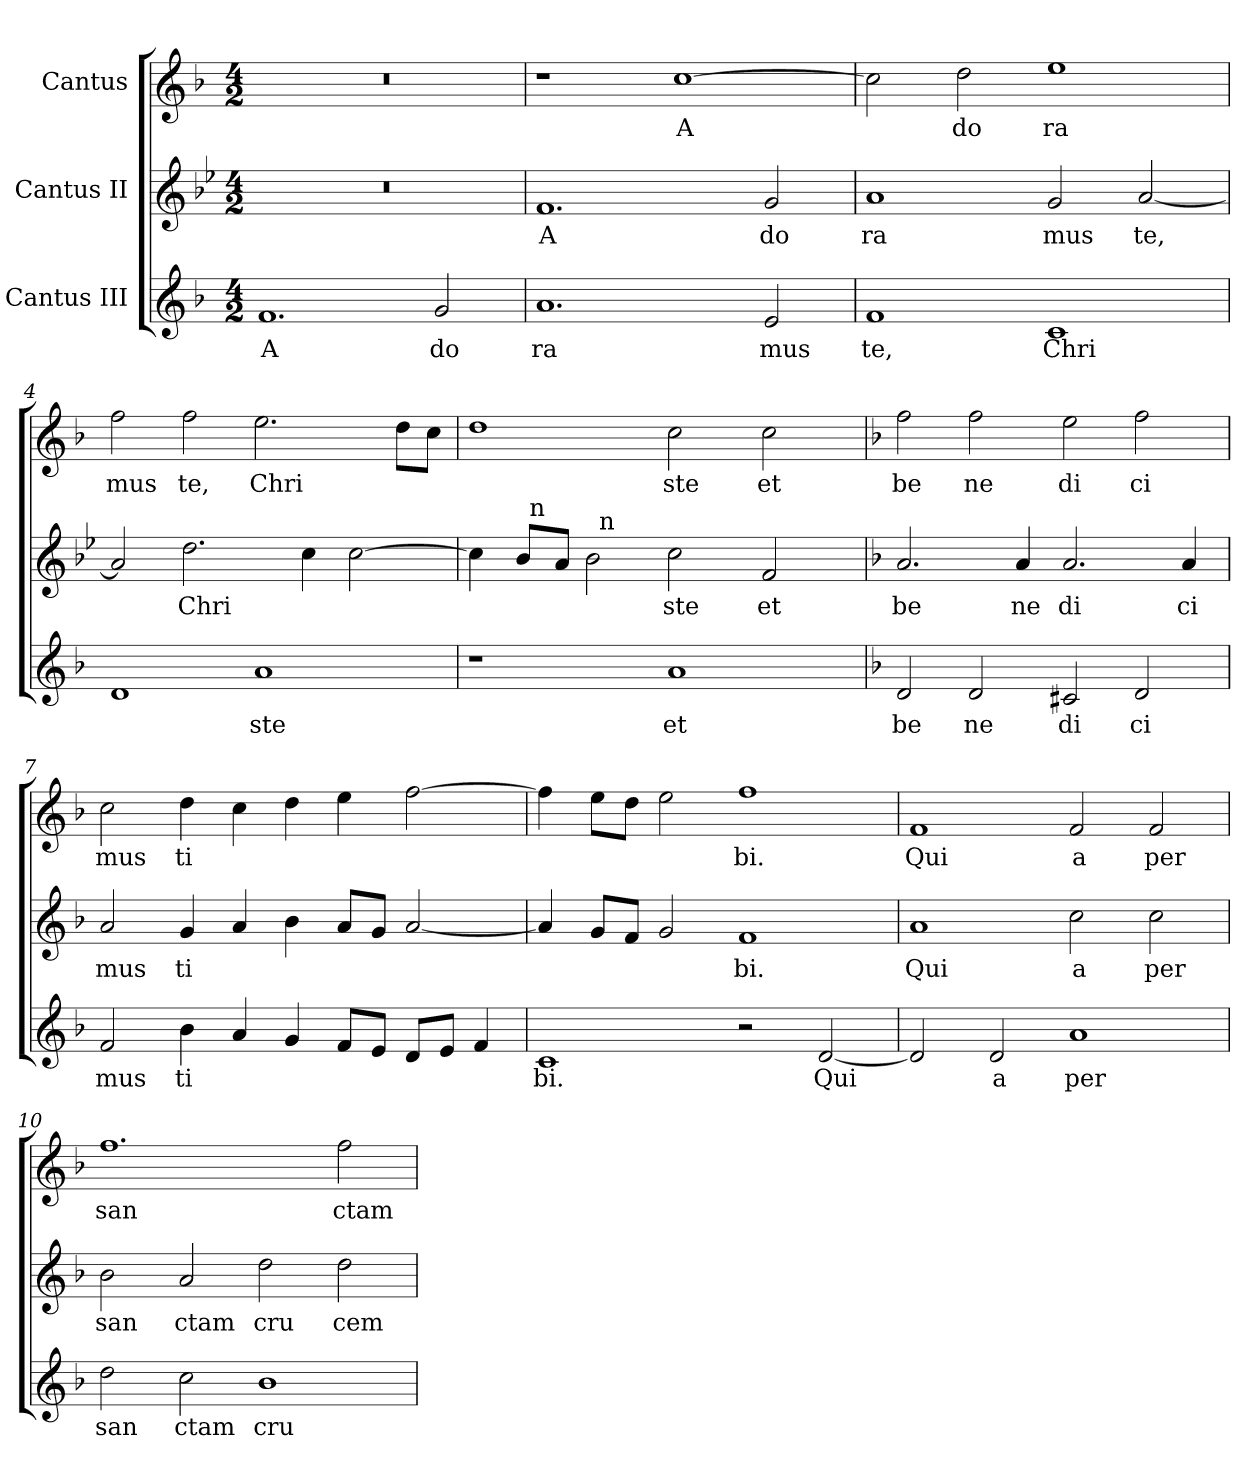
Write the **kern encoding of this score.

**kern	**text	**kern	**text	**kern	**text
*part3	*part3	*part2	*part2	*part1	*part1
*staff3	*staff3	*staff2	*staff2	*staff1	*staff1
*I"Cantus III	*	*I"Cantus II	*	*I"Cantus	*
*clefG2	*	*clefG2	*	*clefG2	*
*ITrd-3c-5	*	*	*	*ITrd-3c-5	*
*k[b-e-]	*	*k[b-e-]	*	*k[b-e-]	*
*B-:	*	*B-:	*	*B-:	*
*M4/2	*	*M4/2	*	*M4/2	*
=1	=1	=1	=1	=1	=1
!	!LO:LY:b	!	!	!	!
1.b-	A	0r	.	0r	.
!	!LO:LY:b	!	!	!	!
2cc/	do	.	.	.	.
=2	=2	=2	=2	=2	=2
!	!LO:LY:b	!	!LO:LY:b	!	!
1.dd	ra	1.f	A	1r	.
!	!	!	!	!	!LO:LY:b
.	.	.	.	[>1ff	A
!	!LO:LY:b	!	!LO:LY:b	!	!
2a/	mus	2g/	do	.	.
=3	=3	=3	=3	=3	=3
!	!LO:LY:b	!	!LO:LY:b	!	!
1b-	te,	1a	ra	2ff\]	.
!	!	!	!	!	!LO:LY:b
.	.	.	.	2gg\	do
!	!LO:LY:b	!	!LO:LY:b	!	!LO:LY:b
1f	Chri	2g/	mus	1aa	ra
!	!	!	!LO:LY:b	!	!
.	.	[<2a/	te,	.	.
=4	=4	=4	=4	=4	=4
!	!	!	!	!	!LO:LY:b
1g	.	2a/]	.	2bb-\	mus
!	!	!	!LO:LY:b	!	!LO:LY:b
.	.	2.dd\	Chri	2bb-\	te,
!	!LO:LY:b	!	!	!	!LO:LY:b
1dd	ste	.	.	2.aa\	Chri
.	.	4cc\	.	.	.
.	.	[>2cc\	.	.	.
.	.	.	.	8gg\L	.
.	.	.	.	8ff\J	.
=5	=5	=5	=5	=5	=5
*	*	*^	*	*	*
*	*	*	*^	*	*	*
1r	.	4cc\]	4ryy	2ryy	.	1gg>	.
.	.	8b-/L	32ryy	.	.	.	.
!	!	!	!LO:TX:a:t=n	!	!	!	!
.	.	.	1ryy	.	.	.	.
.	.	8a/J	.	.	.	.	.
.	.	2b-\	.	32ryy	.	.	.
!	!	!	!	!LO:TX:a:t=n	!	!	!
.	.	.	.	1ryy	.	.	.
!	!LO:LY:b	!	!	!	!LO:LY:b	!	!LO:LY:b
1dd	et	2cc\	.	.	ste	2ff\	ste
.	.	.	2ryy	.	.	.	.
!	!	!	!	!	!LO:LY:b	!	!LO:LY:b
.	.	2f/	.	.	et	2ff\	et
.	.	.	.	4...ryy	.	.	.
.	.	.	8..ryy	.	.	.	.
*	*	*v	*v	*v	*	*	*
!!LO:LB:g=z
=6	=6	=6	=6	=6	=6
*	*	*k[b-]	*	*	*
*	*	*F:	*	*	*
*	*	*^	*	*	*
*	*	*	*^	*	*	*
!	!LO:LY:b	!	!	!	!LO:LY:b	!	!LO:LY:b
*	*	*v	*v	*v	*	*	*
2g/	be	2.a/	be	2bb-\	be
!	!LO:LY:b	!	!	!	!LO:LY:b
2g/	ne	.	.	2bb-\	ne
!	!	!	!LO:LY:b	!	!
.	.	4a/	ne	.	.
!	!LO:LY:b	!	!LO:LY:b	!	!LO:LY:b
2f#X/	di	2.a/	di	2aa\	di
!	!LO:LY:b	!	!	!	!LO:LY:b
2g/	ci	.	.	2bb-\	ci
!	!	!	!LO:LY:b	!	!
.	.	4a/	ci	.	.
=7	=7	=7	=7	=7	=7
!	!LO:LY:b	!	!LO:LY:b	!	!LO:LY:b
2b-/	mus	2a/	mus	2ff\	mus
!	!LO:LY:b	!	!LO:LY:b	!	!LO:LY:b
4ee-\	ti	4g/	ti	4gg\	ti
4dd/	.	4a/	.	4ff\	.
4cc/	.	4b-\	.	4gg\	.
8b-/L	.	8a/L	.	4aa\	.
8a/J	.	8g/J	.	.	.
8g/L	.	[<2a/	.	[>2bb-\	.
8a/J	.	.	.	.	.
4b-/	.	.	.	.	.
=8	=8	=8	=8	=8	=8
!	!LO:LY:b	!	!	!	!
1f	bi.	4a/]	.	4bb-\]	.
.	.	8g/L	.	8aa\L	.
.	.	8f/J	.	8gg\J	.
.	.	2g/	.	2aa\	.
!	!	!	!LO:LY:b	!	!LO:LY:b
2r	.	1f	bi.	1bb-	bi.
!	!LO:LY:b	!	!	!	!
[<2g/	Qui	.	.	.	.
=9	=9	=9	=9	=9	=9
!	!	!	!LO:LY:b	!	!LO:LY:b
2g/]	.	1a	Qui	1b-	Qui
!	!LO:LY:b	!	!	!	!
2g/	a	.	.	.	.
!	!LO:LY:b	!	!LO:LY:b	!	!LO:LY:b
1dd	per	2cc\	a	2b-/	a
!	!	!	!LO:LY:b	!	!LO:LY:b
.	.	2cc\	per	2b-/	per
=10	=10	=10	=10	=10	=10
!	!LO:LY:b	!	!LO:LY:b	!	!LO:LY:b
2gg\	san	2b-\	san	1.bb-	san
!	!LO:LY:b	!	!LO:LY:b	!	!
2ff\	ctam	2a/	ctam	.	.
!	!LO:LY:b	!	!LO:LY:b	!	!
1ee-	cru	2dd\	cru	.	.
!	!	!	!LO:LY:b	!	!LO:LY:b
.	.	2dd\	cem	2bb-\	ctam
=	=	=	=	=	=
*-	*-	*-	*-	*-	*-
